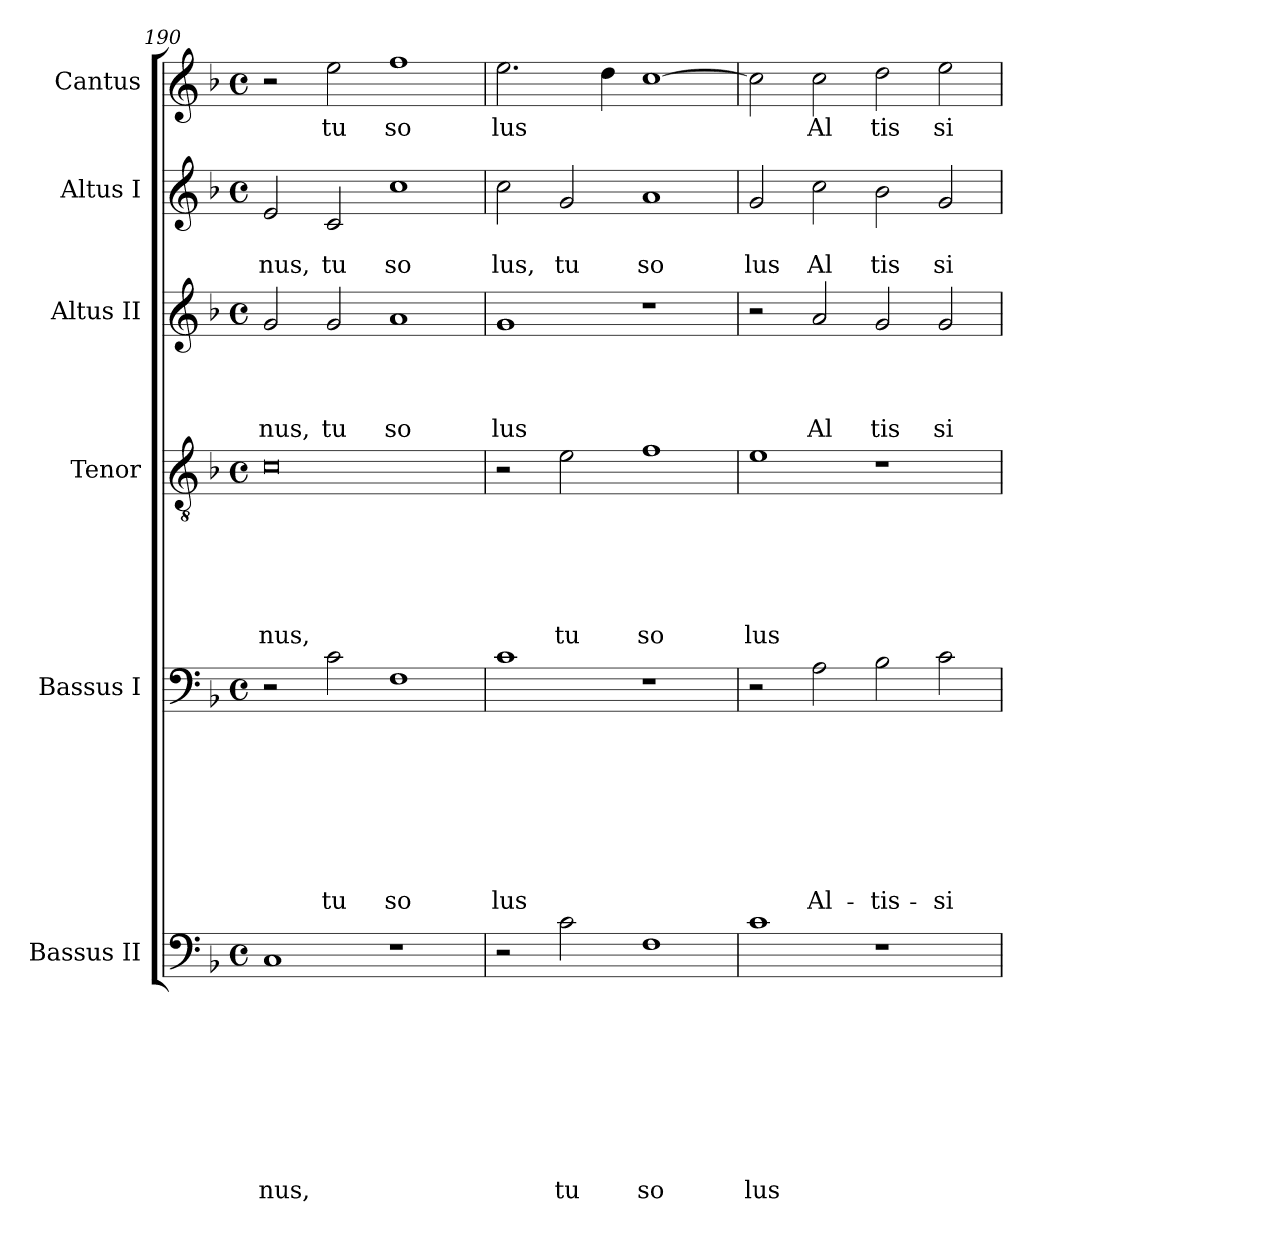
**kern	**text	**text	**text	**text	**text	**text	**text	**text	**text	**kern	**text	**text	**text	**text	**text	**text	**text	**text	**kern	**text	**text	**text	**text	**text	**text	**kern	**text	**text	**text	**text	**kern	**text	**text	**kern	**text
*part6	*part6	*part6	*part6	*part6	*part6	*part6	*part6	*part6	*part6	*part5	*part5	*part5	*part5	*part5	*part5	*part5	*part5	*part5	*part4	*part4	*part4	*part4	*part4	*part4	*part4	*part3	*part3	*part3	*part3	*part3	*part2	*part2	*part2	*part1	*part1
*staff6	*staff6	*staff6	*staff6	*staff6	*staff6	*staff6	*staff6	*staff6	*staff6	*staff5	*staff5	*staff5	*staff5	*staff5	*staff5	*staff5	*staff5	*staff5	*staff4	*staff4	*staff4	*staff4	*staff4	*staff4	*staff4	*staff3	*staff3	*staff3	*staff3	*staff3	*staff2	*staff2	*staff2	*staff1	*staff1
*I"Bassus II	*	*	*	*	*	*	*	*	*	*I"Bassus I	*	*	*	*	*	*	*	*	*I"Tenor	*	*	*	*	*	*	*I"Altus II	*	*	*	*	*I"Altus I	*	*	*I"Cantus	*
*I'B II	*	*	*	*	*	*	*	*	*	*I'B I	*	*	*	*	*	*	*	*	*I'T	*	*	*	*	*	*	*I'A II	*	*	*	*	*I'A I	*	*	*	*
*clefF4	*	*	*	*	*	*	*	*	*	*clefF4	*	*	*	*	*	*	*	*	*clefGv2	*	*	*	*	*	*	*clefG2	*	*	*	*	*clefG2	*	*	*clefG2	*
*k[b-]	*	*	*	*	*	*	*	*	*	*k[b-]	*	*	*	*	*	*	*	*	*k[b-]	*	*	*	*	*	*	*k[b-]	*	*	*	*	*k[b-]	*	*	*k[b-]	*
*F:	*	*	*	*	*	*	*	*	*	*F:	*	*	*	*	*	*	*	*	*F:	*	*	*	*	*	*	*F:	*	*	*	*	*F:	*	*	*F:	*
*M4/4	*	*	*	*	*	*	*	*	*	*M4/4	*	*	*	*	*	*	*	*	*M4/4	*	*	*	*	*	*	*M4/4	*	*	*	*	*M4/4	*	*	*M4/4	*
*met(c)	*	*	*	*	*	*	*	*	*	*met(c)	*	*	*	*	*	*	*	*	*met(c)	*	*	*	*	*	*	*met(c)	*	*	*	*	*met(c)	*	*	*met(c)	*
=190	=190	=190	=190	=190	=190	=190	=190	=190	=190	=190	=190	=190	=190	=190	=190	=190	=190	=190	=190	=190	=190	=190	=190	=190	=190	=190	=190	=190	=190	=190	=190	=190	=190	=190	=190
!	!	!	!	!	!	!	!	!	!LO:LY:b	!	!	!	!	!	!	!	!	!	!	!	!	!	!	!	!LO:LY:b	!	!	!	!	!LO:LY:b	!	!	!LO:LY:b	!	!
1C	.	.	.	.	.	.	.	.	nus,	2r	.	.	.	.	.	.	.	.	0c	.	.	.	.	.	nus,	2g/	.	.	.	nus,	2e/	.	nus,	2r	.
!	!	!	!	!	!	!	!	!	!	!	!	!	!	!	!	!	!	!LO:LY:b	!	!	!	!	!	!	!	!	!	!	!	!LO:LY:b	!	!	!LO:LY:b	!	!LO:LY:b
.	.	.	.	.	.	.	.	.	.	2c\	.	.	.	.	.	.	.	tu	.	.	.	.	.	.	.	2g/	.	.	.	tu	2c/	.	tu	2ee\	tu
!	!	!	!	!	!	!	!	!	!	!	!	!	!	!	!	!	!	!LO:LY:b	!	!	!	!	!	!	!	!	!	!	!	!LO:LY:b	!	!	!LO:LY:b	!	!LO:LY:b
1r	.	.	.	.	.	.	.	.	.	1F	.	.	.	.	.	.	.	so	.	.	.	.	.	.	.	1a	.	.	.	so	1cc	.	so	1ff	so
=191	=191	=191	=191	=191	=191	=191	=191	=191	=191	=191	=191	=191	=191	=191	=191	=191	=191	=191	=191	=191	=191	=191	=191	=191	=191	=191	=191	=191	=191	=191	=191	=191	=191	=191	=191
!	!	!	!	!	!	!	!	!	!	!	!	!	!	!	!	!	!	!LO:LY:b	!	!	!	!	!	!	!	!	!	!	!	!LO:LY:b	!	!	!LO:LY:b	!	!LO:LY:b
2r	.	.	.	.	.	.	.	.	.	1c	.	.	.	.	.	.	.	lus	2r	.	.	.	.	.	.	1g	.	.	.	lus	2cc\	.	lus,	2.ee\	lus
!	!	!	!	!	!	!	!	!	!LO:LY:b	!	!	!	!	!	!	!	!	!	!	!	!	!	!	!	!LO:LY:b	!	!	!	!	!	!	!	!LO:LY:b	!	!
2c\	.	.	.	.	.	.	.	.	tu	.	.	.	.	.	.	.	.	.	2e\	.	.	.	.	.	tu	.	.	.	.	.	2g/	.	tu	.	.
.	.	.	.	.	.	.	.	.	.	.	.	.	.	.	.	.	.	.	.	.	.	.	.	.	.	.	.	.	.	.	.	.	.	4dd\	.
!	!	!	!	!	!	!	!	!	!LO:LY:b	!	!	!	!	!	!	!	!	!	!	!	!	!	!	!	!LO:LY:b	!	!	!	!	!	!	!	!LO:LY:b	!	!
1F	.	.	.	.	.	.	.	.	so	1r	.	.	.	.	.	.	.	.	1f	.	.	.	.	.	so	1r	.	.	.	.	1a	.	so	[>1cc	.
!!LO:PB:g=z
=192	=192	=192	=192	=192	=192	=192	=192	=192	=192	=192	=192	=192	=192	=192	=192	=192	=192	=192	=192	=192	=192	=192	=192	=192	=192	=192	=192	=192	=192	=192	=192	=192	=192	=192	=192
!	!	!	!	!	!	!	!	!	!LO:LY:b	!	!	!	!	!	!	!	!	!	!	!	!	!	!	!	!LO:LY:b	!	!	!	!	!	!	!	!LO:LY:b	!	!
1c	.	.	.	.	.	.	.	.	lus	2r	.	.	.	.	.	.	.	.	1e	.	.	.	.	.	lus	2r	.	.	.	.	2g/	.	lus	2cc\]	.
!	!	!	!	!	!	!	!	!	!	!	!	!	!	!	!	!	!	!LO:LY:b	!	!	!	!	!	!	!	!	!	!	!	!LO:LY:b	!	!	!LO:LY:b	!	!LO:LY:b
.	.	.	.	.	.	.	.	.	.	2A\	.	.	.	.	.	.	.	Al-	.	.	.	.	.	.	.	2a/	.	.	.	Al	2cc\	.	Al	2cc\	Al
!	!	!	!	!	!	!	!	!	!	!	!	!	!	!	!	!	!	!LO:LY:b	!	!	!	!	!	!	!	!	!	!	!	!LO:LY:b	!	!	!LO:LY:b	!	!LO:LY:b
1r	.	.	.	.	.	.	.	.	.	2B-\	.	.	.	.	.	.	.	-tis-	1r	.	.	.	.	.	.	2g/	.	.	.	tis	2b-\	.	tis	2dd\	tis
!	!	!	!	!	!	!	!	!	!	!	!	!	!	!	!	!	!	!LO:LY:b	!	!	!	!	!	!	!	!	!	!	!	!LO:LY:b	!	!	!LO:LY:b	!	!LO:LY:b
.	.	.	.	.	.	.	.	.	.	2c\	.	.	.	.	.	.	.	-si-	.	.	.	.	.	.	.	2g/	.	.	.	si	2g/	.	si	2ee\	si
=	=	=	=	=	=	=	=	=	=	=	=	=	=	=	=	=	=	=	=	=	=	=	=	=	=	=	=	=	=	=	=	=	=	=	=
*-	*-	*-	*-	*-	*-	*-	*-	*-	*-	*-	*-	*-	*-	*-	*-	*-	*-	*-	*-	*-	*-	*-	*-	*-	*-	*-	*-	*-	*-	*-	*-	*-	*-	*-	*-
